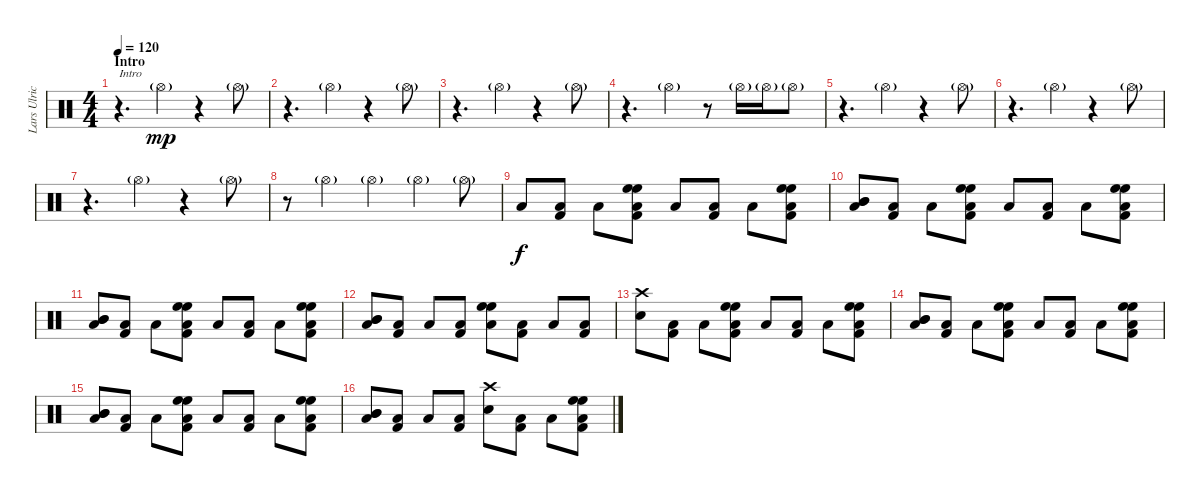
\track ("Lars Ulrich" "Lars Ulric") {instrument percussion}
\staff {score}
\articulation defaults
\ts (4 4)
\section ("" "Intro")
\tempo 120
\clef neutral
\ks c
r.4{d txt "Intro" dy mp} "Hi-Hat (open)"{g}.4 r.4 "Hi-Hat (open)"{g}.8 |
r.4{d} "Hi-Hat (open)"{g}.4 r.4 "Hi-Hat (open)"{g}.8 |
r.4{d} "Hi-Hat (open)"{g}.4 r.4 "Hi-Hat (open)"{g}.8 |
r.4{d} "Hi-Hat (open)"{g}.4 r.8 "Hi-Hat (open)"{g}.16 "Hi-Hat (open)"{g}.16 "Hi-Hat (open)"{g}.8 |
r.4{d} "Hi-Hat (open)"{g}.4 r.4 "Hi-Hat (open)"{g}.8 |
r.4{d} "Hi-Hat (open)"{g}.4 r.4 "Hi-Hat (open)"{g}.8 |
r.4{d} "Hi-Hat (open)"{g}.4 r.4 "Hi-Hat (open)"{g}.8 |
r.8 "Hi-Hat (open)"{g}.4 "Hi-Hat (open)"{g}.4 "Hi-Hat (open)"{g}.4 "Hi-Hat (open)"{g}.8 |
"Low Floor Tom (hit)".8{dy f} ("Low Floor Tom (hit)" "Kick (hit) 2").8 "Low Floor Tom (hit)".8 ("High Floor Tom (hit)" "Low Floor Tom (hit)" "High Floor Tom (hit)" "Kick (hit) 2").8 "Low Floor Tom (hit)".8 ("Low Floor Tom (hit)" "Kick (hit) 2").8 "Low Floor Tom (hit)".8 ("High Floor Tom (hit)" "Low Floor Tom (hit)" "High Floor Tom (hit)" "Kick (hit) 2").8 |
("Mid Tom (hit)" "Low Floor Tom (hit)" "Mid Tom (hit)").8 ("Low Floor Tom (hit)" "Kick (hit) 2").8 "Low Floor Tom (hit)".8 ("High Floor Tom (hit)" "Low Floor Tom (hit)" "High Floor Tom (hit)" "Kick (hit) 2").8 "Low Floor Tom (hit)".8 ("Low Floor Tom (hit)" "Kick (hit) 2").8 "Low Floor Tom (hit)".8 ("High Floor Tom (hit)" "Low Floor Tom (hit)" "High Floor Tom (hit)" "Kick (hit) 2").8 |
("Mid Tom (hit)" "Low Floor Tom (hit)" "Mid Tom (hit)").8 ("Low Floor Tom (hit)" "Kick (hit) 2").8 "Low Floor Tom (hit)".8 ("High Floor Tom (hit)" "Low Floor Tom (hit)" "High Floor Tom (hit)" "Kick (hit) 2").8 "Low Floor Tom (hit)".8 ("Low Floor Tom (hit)" "Kick (hit) 2").8 "Low Floor Tom (hit)".8 ("High Floor Tom (hit)" "Low Floor Tom (hit)" "High Floor Tom (hit)" "Kick (hit) 2").8 |
("Mid Tom (hit)" "Low Floor Tom (hit)" "Mid Tom (hit)").8 ("Low Floor Tom (hit)" "Kick (hit) 2").8 "Low Floor Tom (hit)".8 ("Low Floor Tom (hit)" "Kick (hit) 2").8 ("High Floor Tom (hit)" "Low Floor Tom (hit)" "High Floor Tom (hit)").8 ("Low Floor Tom (hit)" "Kick (hit) 2").8 "Low Floor Tom (hit)".8 ("Low Floor Tom (hit)" "Kick (hit) 2").8 |
("Crash high (hit)" "Electric Snare (hit)").8 ("Low Floor Tom (hit)" "Kick (hit) 2").8 "Low Floor Tom (hit)".8 ("High Floor Tom (hit)" "Low Floor Tom (hit)" "High Floor Tom (hit)" "Kick (hit) 2").8 "Low Floor Tom (hit)".8 ("Low Floor Tom (hit)" "Kick (hit) 2").8 "Low Floor Tom (hit)".8 ("High Floor Tom (hit)" "Low Floor Tom (hit)" "High Floor Tom (hit)" "Kick (hit) 2").8 |
("Mid Tom (hit)" "Low Floor Tom (hit)" "Mid Tom (hit)").8 ("Low Floor Tom (hit)" "Kick (hit) 2").8 "Low Floor Tom (hit)".8 ("High Floor Tom (hit)" "Low Floor Tom (hit)" "High Floor Tom (hit)" "Kick (hit) 2").8 "Low Floor Tom (hit)".8 ("Low Floor Tom (hit)" "Kick (hit) 2").8 "Low Floor Tom (hit)".8 ("High Floor Tom (hit)" "Low Floor Tom (hit)" "High Floor Tom (hit)" "Kick (hit) 2").8 |
("Mid Tom (hit)" "Low Floor Tom (hit)" "Mid Tom (hit)").8 ("Low Floor Tom (hit)" "Kick (hit) 2").8 "Low Floor Tom (hit)".8 ("High Floor Tom (hit)" "Low Floor Tom (hit)" "High Floor Tom (hit)" "Kick (hit) 2").8 "Low Floor Tom (hit)".8 ("Low Floor Tom (hit)" "Kick (hit) 2").8 "Low Floor Tom (hit)".8 ("High Floor Tom (hit)" "Low Floor Tom (hit)" "High Floor Tom (hit)" "Kick (hit) 2").8 |
("Mid Tom (hit)" "Low Floor Tom (hit)" "Mid Tom (hit)").8 ("Low Floor Tom (hit)" "Kick (hit) 2").8 "Low Floor Tom (hit)".8 ("Low Floor Tom (hit)" "Kick (hit) 2").8 ("Crash high (hit)" "Electric Snare (hit)").8 ("Low Floor Tom (hit)" "Kick (hit) 2").8 "Low Floor Tom (hit)".8 ("High Floor Tom (hit)" "Low Floor Tom (hit)" "High Floor Tom (hit)" "Kick (hit) 2").8
